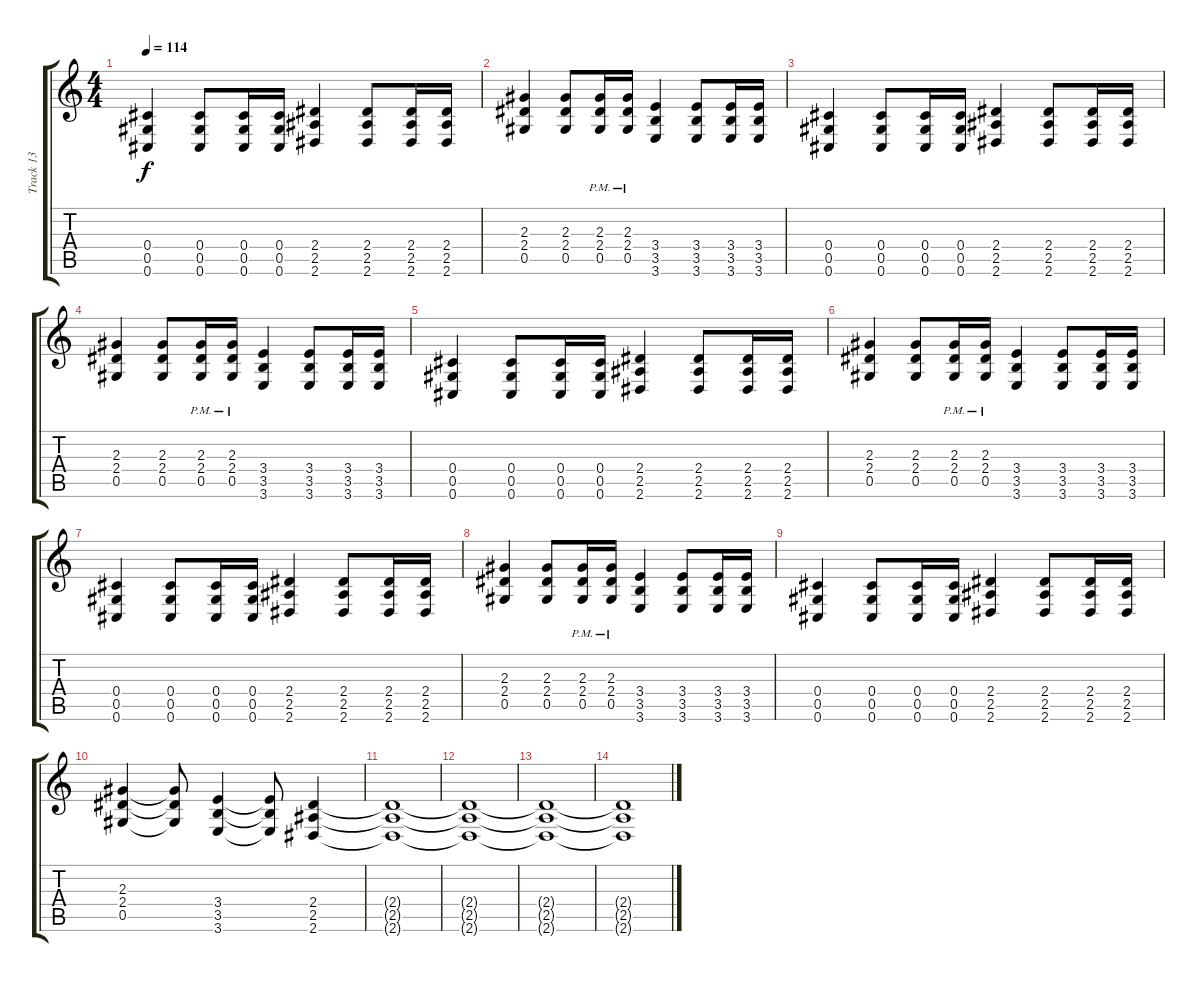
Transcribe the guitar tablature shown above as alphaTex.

\track ("Track 13" "Track 13") {instrument distortionguitar}
\staff {score tabs}
\tuning (Eb4 Bb3 Gb3 Db3 Ab2 Db2) {hide}
\ts (4 4)
\tempo 114
\clef g2
\ks c
(0.4 0.5 0.6).4{dy f} (0.4 0.5 0.6).8 (0.4 0.5 0.6).16 (0.4 0.5 0.6).16 (2.4 2.5 2.6).4 (2.4 2.5 2.6).8 (2.4 2.5 2.6).16 (2.4 2.5 2.6).16 |
(2.3 2.4 0.5).4 (2.3 2.4 0.5).8 (2.3 2.4 0.5{pm}).16 (2.3 2.4 0.5{pm}).16 (3.4 3.5 3.6).4 (3.4 3.5 3.6).8 (3.4 3.5 3.6).16 (3.4 3.5 3.6).16 |
(0.4 0.5 0.6).4 (0.4 0.5 0.6).8 (0.4 0.5 0.6).16 (0.4 0.5 0.6).16 (2.4 2.5 2.6).4 (2.4 2.5 2.6).8 (2.4 2.5 2.6).16 (2.4 2.5 2.6).16 |
(2.3 2.4 0.5).4 (2.3 2.4 0.5).8 (2.3 2.4 0.5{pm}).16 (2.3 2.4 0.5{pm}).16 (3.4 3.5 3.6).4 (3.4 3.5 3.6).8 (3.4 3.5 3.6).16 (3.4 3.5 3.6).16 |
(0.4 0.5 0.6).4 (0.4 0.5 0.6).8 (0.4 0.5 0.6).16 (0.4 0.5 0.6).16 (2.4 2.5 2.6).4 (2.4 2.5 2.6).8 (2.4 2.5 2.6).16 (2.4 2.5 2.6).16 |
(2.3 2.4 0.5).4 (2.3 2.4 0.5).8 (2.3 2.4 0.5{pm}).16 (2.3 2.4 0.5{pm}).16 (3.4 3.5 3.6).4 (3.4 3.5 3.6).8 (3.4 3.5 3.6).16 (3.4 3.5 3.6).16 |
(0.4 0.5 0.6).4 (0.4 0.5 0.6).8 (0.4 0.5 0.6).16 (0.4 0.5 0.6).16 (2.4 2.5 2.6).4 (2.4 2.5 2.6).8 (2.4 2.5 2.6).16 (2.4 2.5 2.6).16 |
(2.3 2.4 0.5).4 (2.3 2.4 0.5).8 (2.3 2.4 0.5{pm}).16 (2.3 2.4 0.5{pm}).16 (3.4 3.5 3.6).4 (3.4 3.5 3.6).8 (3.4 3.5 3.6).16 (3.4 3.5 3.6).16 |
(0.4 0.5 0.6).4 (0.4 0.5 0.6).8 (0.4 0.5 0.6).16 (0.4 0.5 0.6).16 (2.4 2.5 2.6).4 (2.4 2.5 2.6).8 (2.4 2.5 2.6).16 (2.4 2.5 2.6).16 |
(2.3 2.4 0.5).4 (2.3{t} 2.4{t} 0.5{t}).8 (3.4 3.5 3.6).4 (3.4{t} 3.5{t} 3.6{t}).8 (2.4 2.5 2.6).4 |
(2.4{t} 2.5{t} 2.6{t}).1 |
(2.4{t} 2.5{t} 2.6{t}).1 |
(2.4{t} 2.5{t} 2.6{t}).1 |
(2.4{t} 2.5{t} 2.6{t}).1
